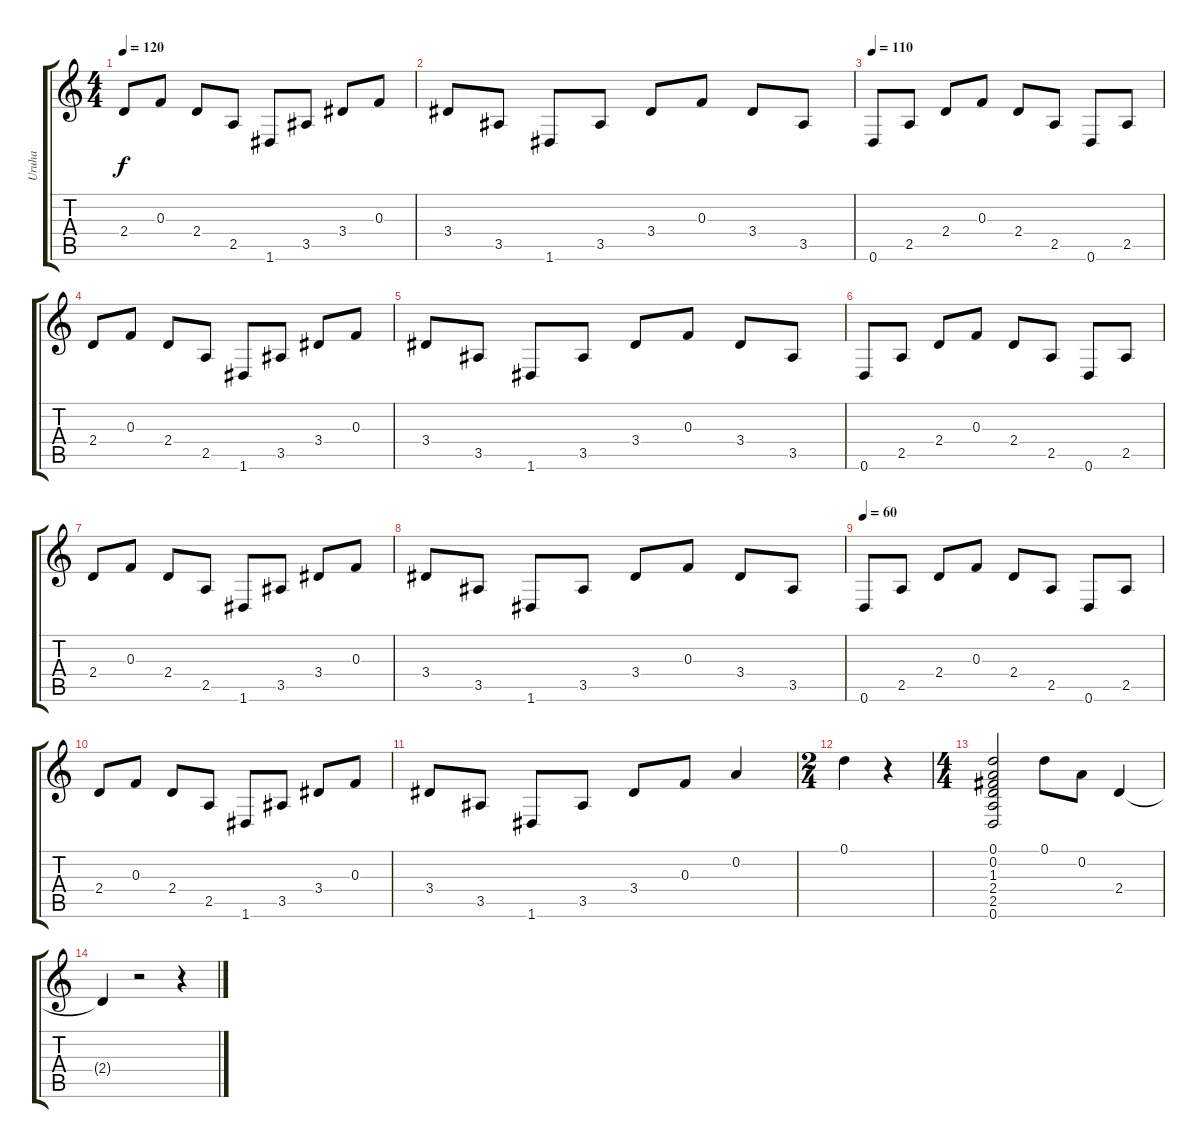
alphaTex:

\track ("Uruha" "Uruha") {instrument distortionguitar}
\staff {score tabs}
\tuning (D4 A3 F3 C3 G2 D2) {hide}
\ts (4 4)
\tempo 120
\clef g2
\ks c
2.4.8{dy f} 0.3.8 2.4.8 2.5.8 1.6.8 3.5.8 3.4.8 0.3.8 |
3.4.8 3.5.8 1.6.8 3.5.8 3.4.8 0.3.8 3.4.8 3.5.8 |
\tempo 110
0.6.8 2.5.8 2.4.8 0.3.8 2.4.8 2.5.8 0.6.8 2.5.8 |
2.4.8 0.3.8 2.4.8 2.5.8 1.6.8 3.5.8 3.4.8 0.3.8 |
3.4.8 3.5.8 1.6.8 3.5.8 3.4.8 0.3.8 3.4.8 3.5.8 |
0.6.8 2.5.8 2.4.8 0.3.8 2.4.8 2.5.8 0.6.8 2.5.8 |
2.4.8 0.3.8 2.4.8 2.5.8 1.6.8 3.5.8 3.4.8 0.3.8 |
3.4.8 3.5.8 1.6.8 3.5.8 3.4.8 0.3.8 3.4.8 3.5.8 |
\tempo 60
0.6.8 2.5.8 2.4.8 0.3.8 2.4.8 2.5.8 0.6.8 2.5.8 |
2.4.8 0.3.8 2.4.8 2.5.8 1.6.8 3.5.8 3.4.8 0.3.8 |
3.4.8 3.5.8 1.6.8 3.5.8 3.4.8 0.3.8 0.2.4 |
\ts (2 4)
0.1.4 r.4 |
\ts (4 4)
(0.1 0.2 1.3 2.4 2.5 0.6).2 0.1.8 0.2.8 2.4.4 |
2.4{t}.4 r.2 r.4
